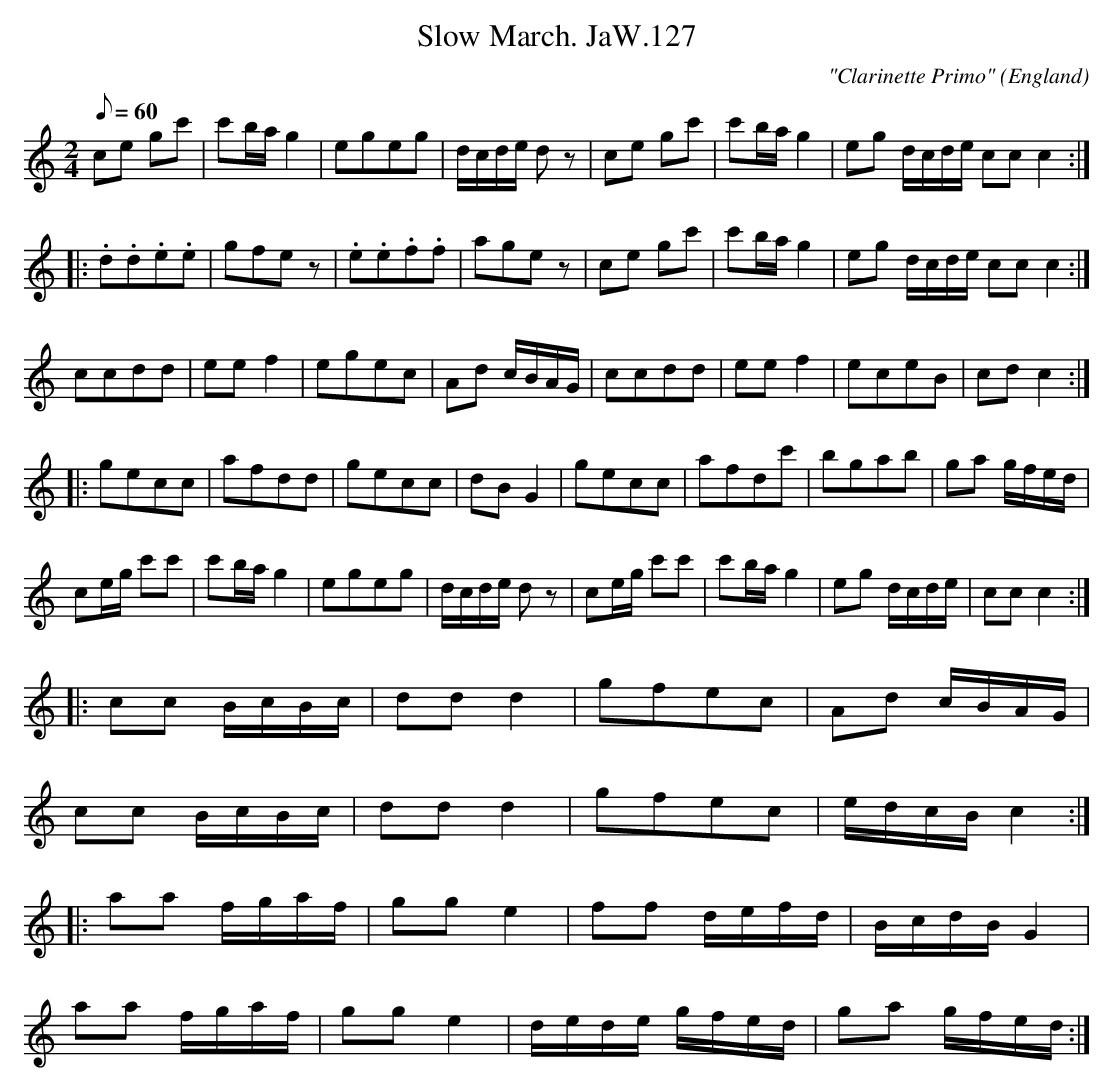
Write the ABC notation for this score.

X:1
T:Slow March. JaW.127
C:"Clarinette Primo"
L:1/8
M:2/4
O:England
Q:1/8=60
K:C
ce gc'|c'b/a/ g2|egeg|d/c/d/e/ dz|\
ce gc'|c'b/a/ g2|eg d/c/d/e/ cc c2:|!
|:.d.d.e.e|gfez|.e.e.f.f|agez|\
ce gc'|c'b/a/ g2|eg d/c/d/e/ cc c2:|!
ccdd|eef2|egec|Ad c/B/A/G/|\
ccdd|eef2|eceB|cd c2:|!
|:gecc|afdd|gecc|dBG2|\
gecc|afdc'|bgab|ga g/f/e/d/|!
ce/g/ c'c'|c'b/a/ g2|egeg|d/c/d/e/ dz|\
ce/g/ c'c'|c'b/a/ g2|eg d/c/d/e/|cc c2:|!
|:cc B/c/B/c/|dd d2|gfec|Ad c/B/A/G/|!
cc B/c/B/c/|dd d2|gfec|e/d/c/B/ c2:|!
|:aa f/g/a/f/|gg e2|ff d/e/f/d/|B/c/d/B/ G2|!
aa f/g/a/f/|gg e2|d/e/d/e/ g/f/e/d/|ga g/f/e/d/:|
